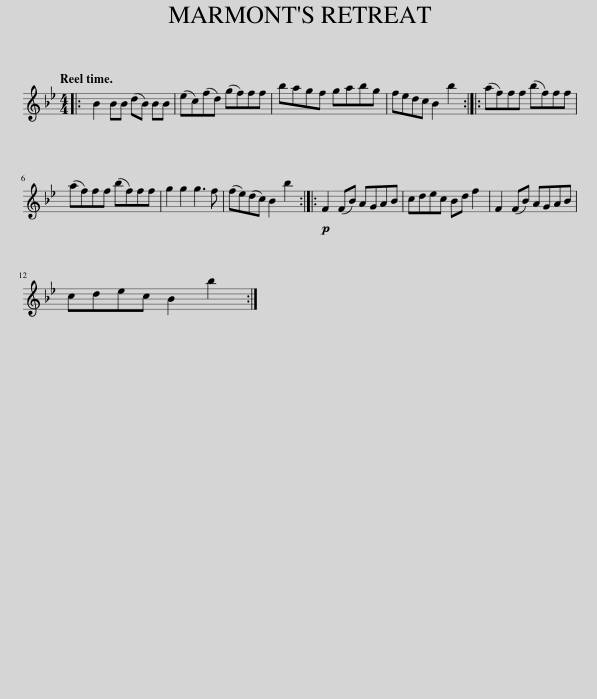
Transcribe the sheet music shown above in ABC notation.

X:1
L:1/8
Q:1/4=120
M:4/4
I:linebreak $
K:Bb
V:1 treble
V:1
|: B2 BB (dB) BB | (ec)(fd) (gf)ff | bagf gabg | fedc B2 b2 :: (af)ff (bf)ff |$ %5
 (af)ff (bf)ff | g2 g2 g3 f | (fe)(dc) B2 b2 ::!p! F2 (FB) AGAB | cdec Bd f2 | %10
 F2 (FB) AGAB |$ cdec B2 b2 :| %12
